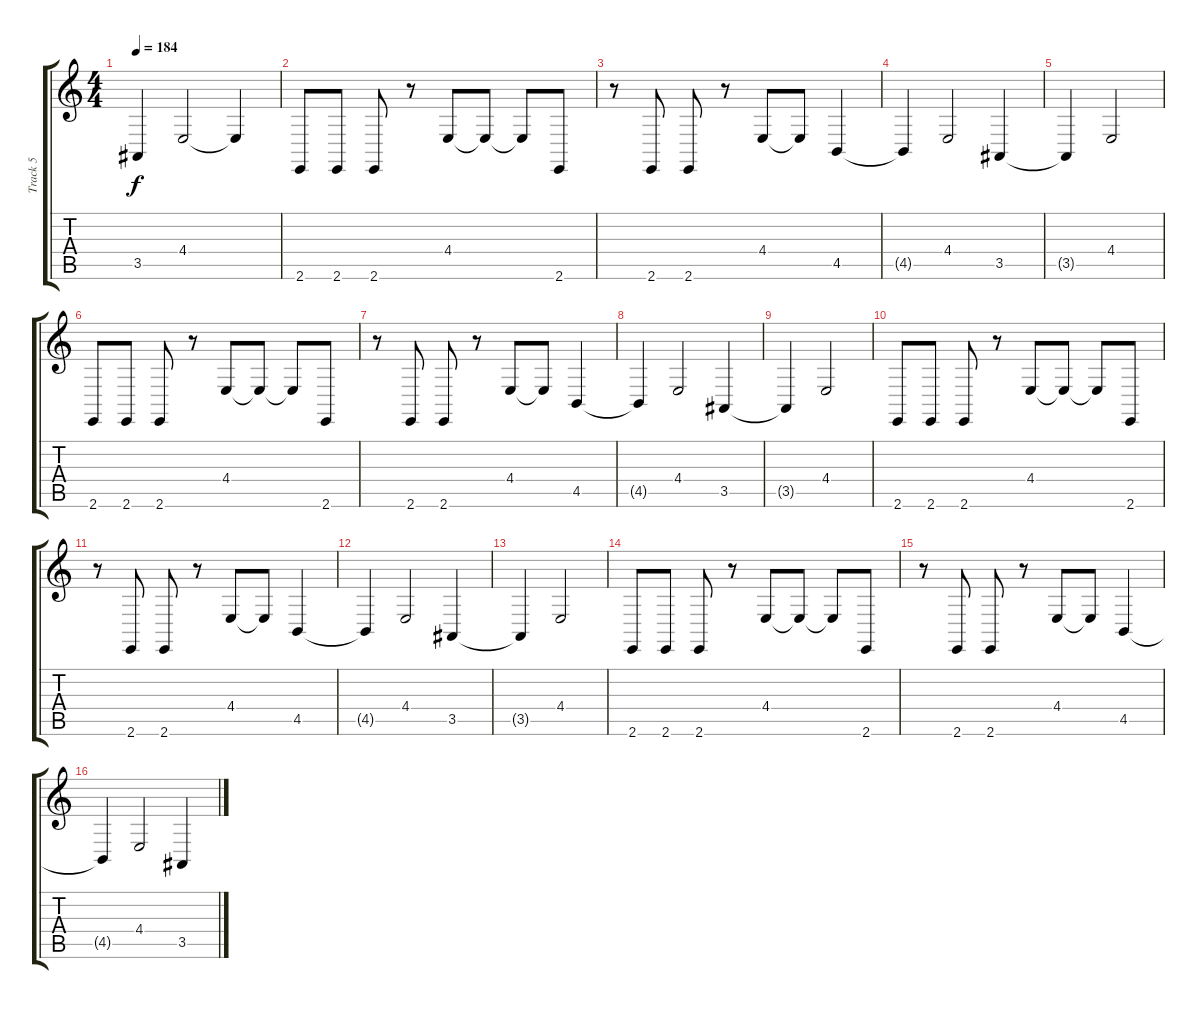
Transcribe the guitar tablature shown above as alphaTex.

\track ("Track 5" "Track 5") {instrument pad2warm}
\staff {score tabs}
\tuning (D4 A3 F3 C3 G2 D2) {hide}
\ts (4 4)
\tempo 184
\clef g2
\ks c
3.5{t}.4{dy f} 4.4.2 4.4{t}.4 |
2.6.8 2.6.8 2.6.8 r.8 4.4.8 4.4{t}.8 4.4{t}.8 2.6.8 |
r.8 2.6.8 2.6.8 r.8 4.4.8 4.4{t}.8 4.5.4 |
4.5{t}.4 4.4.2 3.5.4 |
3.5{t}.4 4.4.2 |
2.6.8 2.6.8 2.6.8 r.8 4.4.8 4.4{t}.8 4.4{t}.8 2.6.8 |
r.8 2.6.8 2.6.8 r.8 4.4.8 4.4{t}.8 4.5.4 |
4.5{t}.4 4.4.2 3.5.4 |
3.5{t}.4 4.4.2 |
2.6.8 2.6.8 2.6.8 r.8 4.4.8 4.4{t}.8 4.4{t}.8 2.6.8 |
r.8 2.6.8 2.6.8 r.8 4.4.8 4.4{t}.8 4.5.4 |
4.5{t}.4 4.4.2 3.5.4 |
3.5{t}.4 4.4.2 |
2.6.8 2.6.8 2.6.8 r.8 4.4.8 4.4{t}.8 4.4{t}.8 2.6.8 |
r.8 2.6.8 2.6.8 r.8 4.4.8 4.4{t}.8 4.5.4 |
4.5{t}.4 4.4.2 3.5.4
